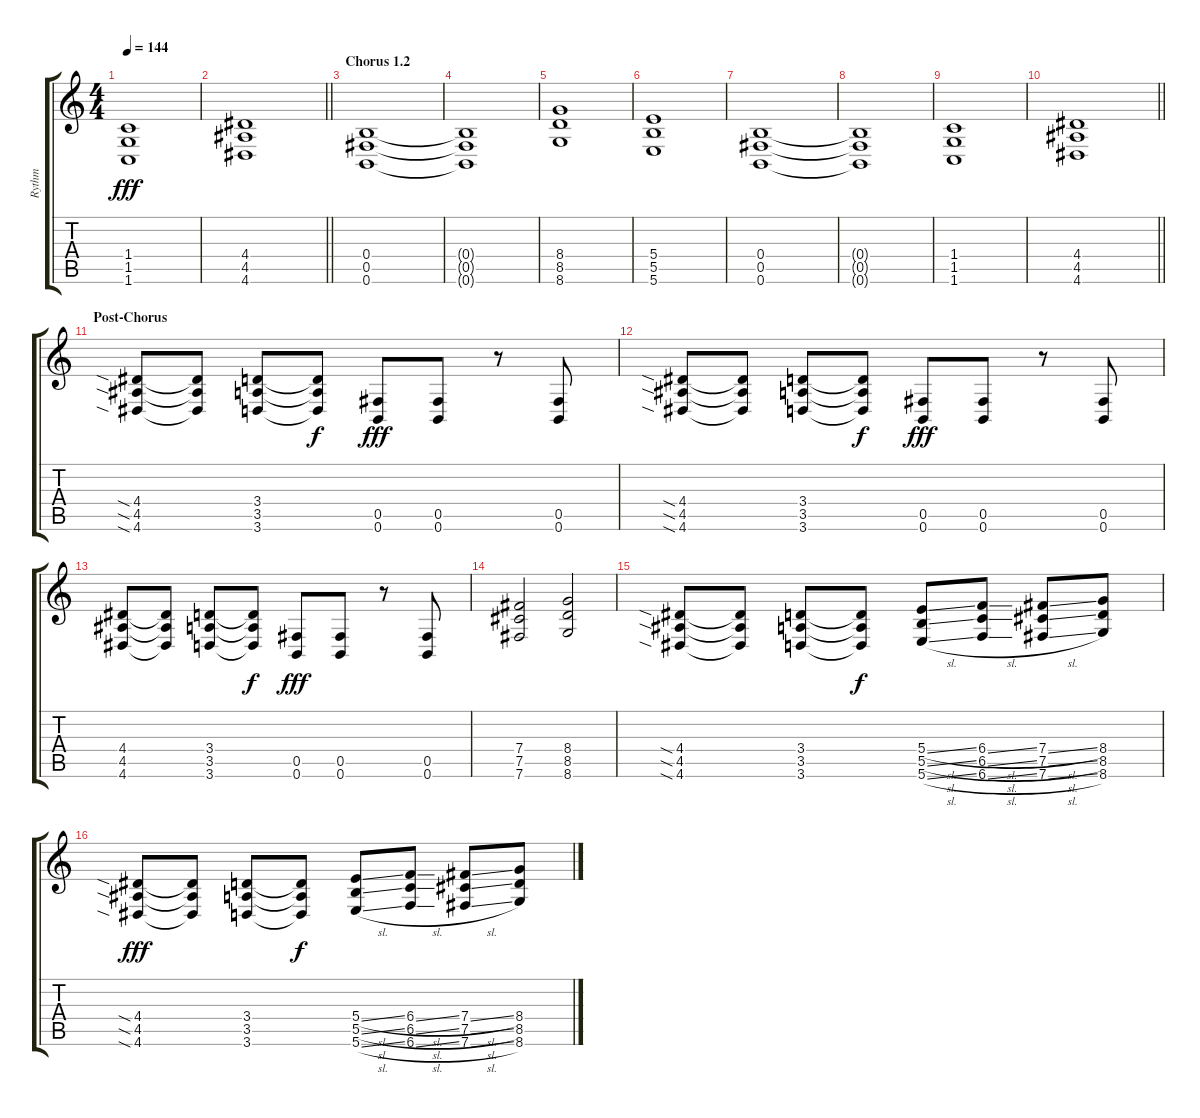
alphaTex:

\track ("Rythm" "Rythm") {instrument distortionguitar}
\staff {score tabs}
\tuning (Db4 Ab3 E3 B2 Gb2 B1) {hide}
\ts (4 4)
\tempo 144
\clef g2
\ks c
(1.4 1.5 1.6).1{dy fff} |
\barLineRight lightlight
(4.4 4.5 4.6).1 |
\section ("" "Chorus 1.2")
(0.4 0.5 0.6).1 |
(0.4{t} 0.5{t} 0.6{t}).1 |
(8.4 8.5 8.6).1 |
(5.4 5.5 5.6).1 |
(0.4 0.5 0.6).1 |
(0.4{t} 0.5{t} 0.6{t}).1 |
(1.4 1.5 1.6).1 |
\barLineRight lightlight
(4.4 4.5 4.6).1 |
\section ("" "Post-Chorus")
(4.4{sia} 4.5{sia} 4.6{sia}).8 (4.4{t} 4.5{t} 4.6{t}).8 (3.4 3.5 3.6).8 (3.4{t} 3.5{t} 3.6{t}).8{dy f} (0.5 0.6).8{dy fff} (0.5 0.6).8 r.8 (0.5 0.6).8 |
(4.4{sia} 4.5{sia} 4.6{sia}).8 (4.4{t} 4.5{t} 4.6{t}).8 (3.4 3.5 3.6).8 (3.4{t} 3.5{t} 3.6{t}).8{dy f} (0.5 0.6).8{dy fff} (0.5 0.6).8 r.8 (0.5 0.6).8 |
(4.4 4.5 4.6).8 (4.4{t} 4.5{t} 4.6{t}).8 (3.4 3.5 3.6).8 (3.4{t} 3.5{t} 3.6{t}).8{dy f} (0.5 0.6).8{dy fff} (0.5 0.6).8 r.8 (0.5 0.6).8 |
(7.4 7.5 7.6).2 (8.4 8.5 8.6).2 |
(4.4{sia} 4.5{sia} 4.6{sia}).8 (4.4{t} 4.5{t} 4.6{t}).8 (3.4 3.5 3.6).8 (3.4{t} 3.5{t} 3.6{t}).8{dy f} (5.4{sl} 5.5{sl} 5.6{sl}).8 (6.4{sl} 6.5{sl} 6.6{sl}).8 (7.4{sl} 7.5{sl} 7.6{sl}).8 (8.4 8.5 8.6).8 |
(4.4{sia} 4.5{sia} 4.6{sia}).8{dy fff} (4.4{t} 4.5{t} 4.6{t}).8 (3.4 3.5 3.6).8 (3.4{t} 3.5{t} 3.6{t}).8{dy f} (5.4{sl} 5.5{sl} 5.6{sl}).8 (6.4{sl} 6.5{sl} 6.6{sl}).8 (7.4{sl} 7.5{sl} 7.6{sl}).8 (8.4 8.5 8.6).8
